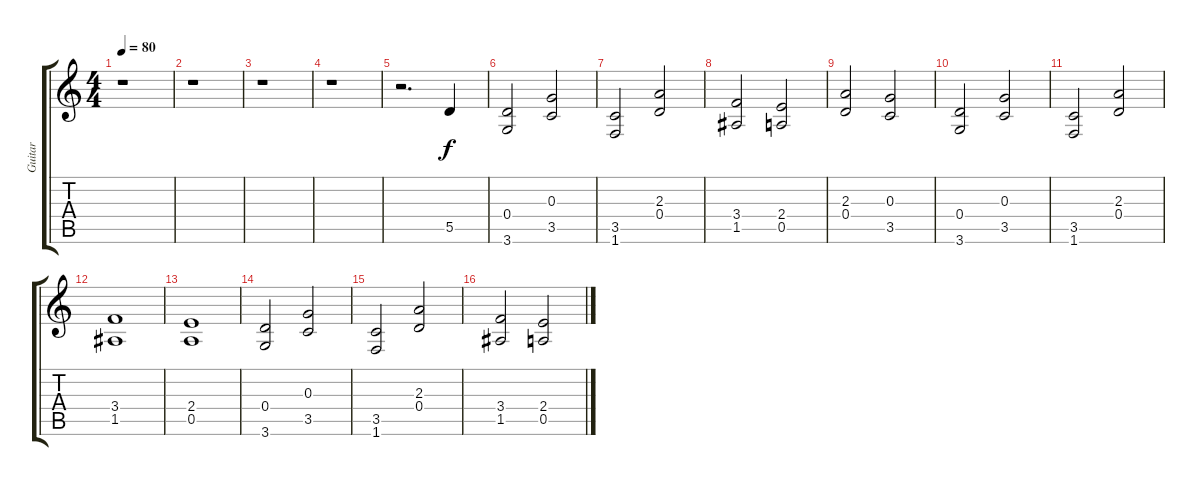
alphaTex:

\track ("Guitar" "Guitar") {instrument distortionguitar}
\staff {score tabs}
\tuning (E4 B3 G3 D3 A2 E2) {hide}
\ts (4 4)
\tempo 80
\clef g2
\ks c
r.1{dy f} |
r.1 |
r.1 |
r.1 |
r.2{d} 5.5.4 |
(0.4 3.6).2 (0.3 3.5).2 |
(3.5 1.6).2 (2.3 0.4).2 |
(3.4 1.5).2 (2.4 0.5).2 |
(2.3 0.4).2 (0.3 3.5).2 |
(0.4 3.6).2 (0.3 3.5).2 |
(3.5 1.6).2 (2.3 0.4).2 |
(3.4 1.5).1 |
(2.4 0.5).1 |
(0.4 3.6).2 (0.3 3.5).2 |
(3.5 1.6).2 (2.3 0.4).2 |
(3.4 1.5).2 (2.4 0.5).2
